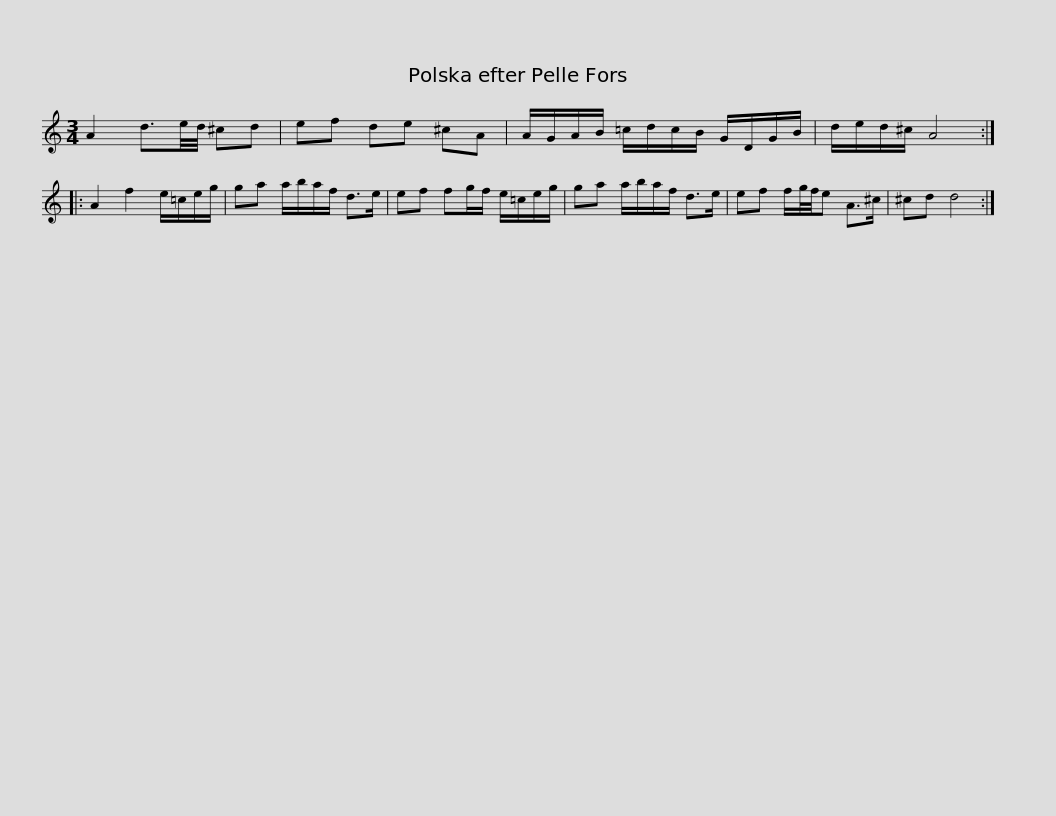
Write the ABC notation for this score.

X:1
L:1/8
M:3/4
I:linebreak $
K:C
V:1 treble
V:1
 A2 d3/2e/4d/4 ^cd | ef de ^cA | A/G/A/B/ =c/d/c/B/ G/D/G/B/ | d/e/d/^c/ A4 :: A2 f2 e/=c/e/g/ |$ %5
 ga a/b/a/f/ d>e | ef fg/f/ e/=c/e/g/ | ga a/b/a/f/ d>e | ef f/g/4f/4e A>^c | ^cd d4 :| %10
